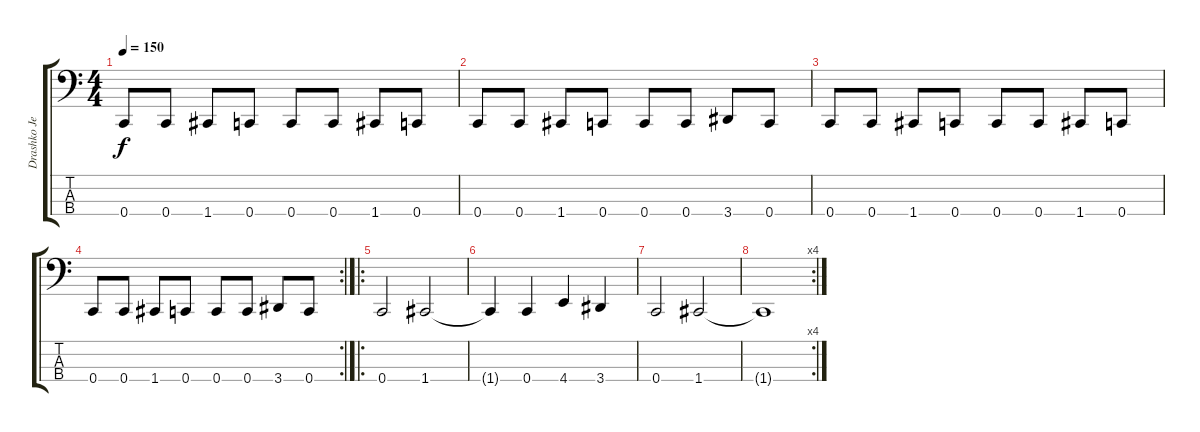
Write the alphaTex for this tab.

\track ("Drashko Jebochild - Drazen" "Drashko Je") {instrument electricbasspick}
\staff {score tabs}
\tuning (F2 C2 G1 C1) {hide}
\ts (4 4)
\tempo 150
\clef f4
\ks c
0.4.8{dy f} 0.4.8 1.4.8 0.4.8 0.4.8 0.4.8 1.4.8 0.4.8 |
0.4.8 0.4.8 1.4.8 0.4.8 0.4.8 0.4.8 3.4.8 0.4.8 |
0.4.8 0.4.8 1.4.8 0.4.8 0.4.8 0.4.8 1.4.8 0.4.8 |
\rc 2
0.4.8 0.4.8 1.4.8 0.4.8 0.4.8 0.4.8 3.4.8 0.4.8 |
\ro
0.4.2 1.4.2 |
1.4{t}.4 0.4.4 4.4.4 3.4.4 |
0.4.2 1.4.2 |
\rc 4
1.4{t}.1
